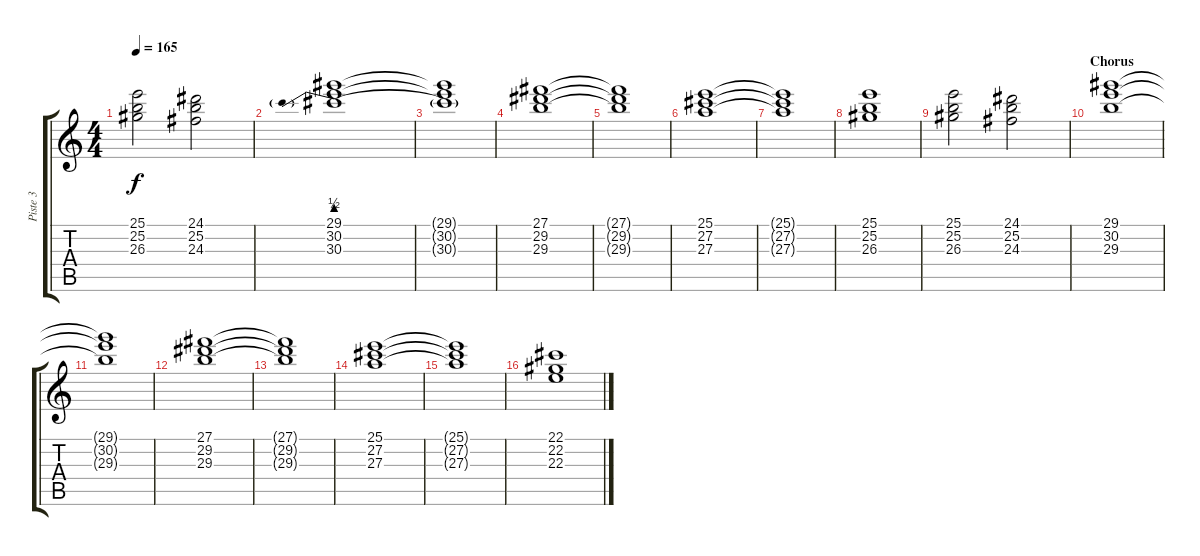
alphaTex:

\track ("Piste 3" "Piste 3") {instrument synthstrings1}
\staff {score tabs}
\tuning (Eb4 Bb3 Gb3 Db3 Ab2 Eb2) {hide}
\ts (4 4)
\tempo 165
\clef g2
\ks c
(25.1 25.2 26.3).2{dy f} (24.1 25.2 24.3).2 |
(29.1 30.2 30.3{be (prebend 0 2 60 2)}).1 |
(29.1{t} 30.2{t} 30.3{t}).1 |
(27.1 29.2 29.3).1 |
(27.1{t} 29.2{t} 29.3{t}).1 |
(25.1 27.2 27.3).1 |
(25.1{t} 27.2{t} 27.3{t}).1 |
(25.1 25.2 26.3).1 |
(25.1 25.2 26.3).2 (24.1 25.2 24.3).2 |
\section ("" "Chorus")
(29.1 30.2 29.3).1 |
(29.1{t} 30.2{t} 29.3{t}).1 |
(27.1 29.2 29.3).1 |
(27.1{t} 29.2{t} 29.3{t}).1 |
(25.1 27.2 27.3).1 |
(25.1{t} 27.2{t} 27.3{t}).1 |
(22.1 22.2 22.3).1
